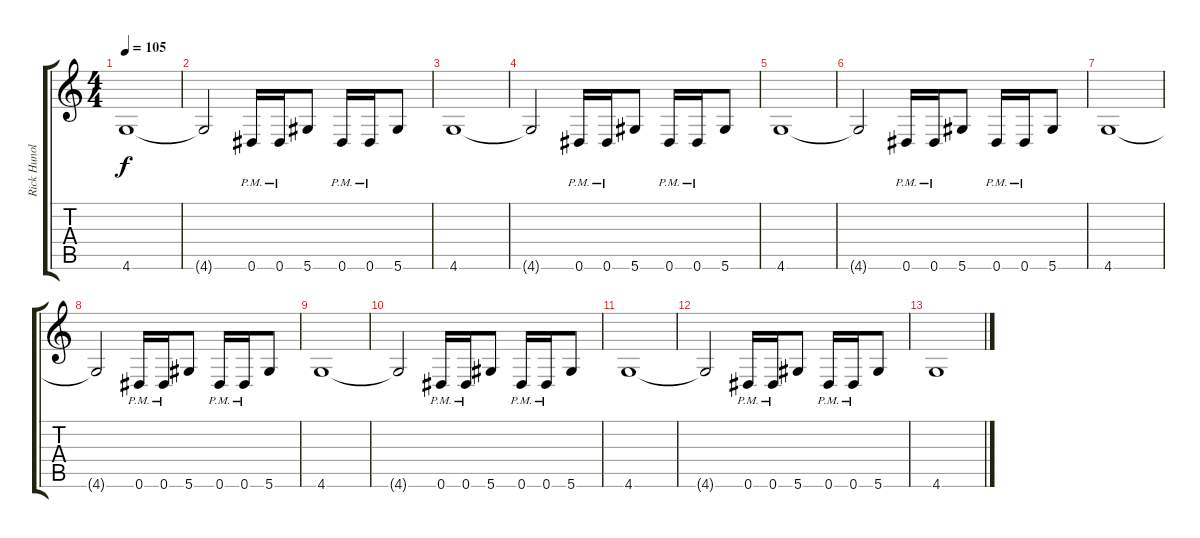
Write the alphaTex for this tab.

\track ("Rick Hunolt" "Rick Hunol") {instrument distortionguitar}
\staff {score tabs}
\tuning (Eb4 Bb3 Gb3 Db3 Ab2 Eb2) {hide}
\ts (4 4)
\tempo 105
\clef g2
\ks c
4.6.1{dy f volume 5} |
4.6{t}.2 0.6{pm}.16{volume 14} 0.6{pm}.16 5.6.8 0.6{pm}.16 0.6{pm}.16 5.6.8 |
4.6.1{volume 5} |
4.6{t}.2 0.6{pm}.16{volume 14} 0.6{pm}.16 5.6.8 0.6{pm}.16 0.6{pm}.16 5.6.8 |
4.6.1{volume 5} |
4.6{t}.2 0.6{pm}.16 0.6{pm}.16 5.6.8 0.6{pm}.16 0.6{pm}.16 5.6.8 |
4.6.1 |
4.6{t}.2 0.6{pm}.16 0.6{pm}.16 5.6.8 0.6{pm}.16 0.6{pm}.16 5.6.8 |
4.6.1 |
4.6{t}.2 0.6{pm}.16 0.6{pm}.16 5.6.8 0.6{pm}.16 0.6{pm}.16 5.6.8 |
4.6.1 |
4.6{t}.2 0.6{pm}.16 0.6{pm}.16 5.6.8 0.6{pm}.16 0.6{pm}.16 5.6.8 |
4.6.1
